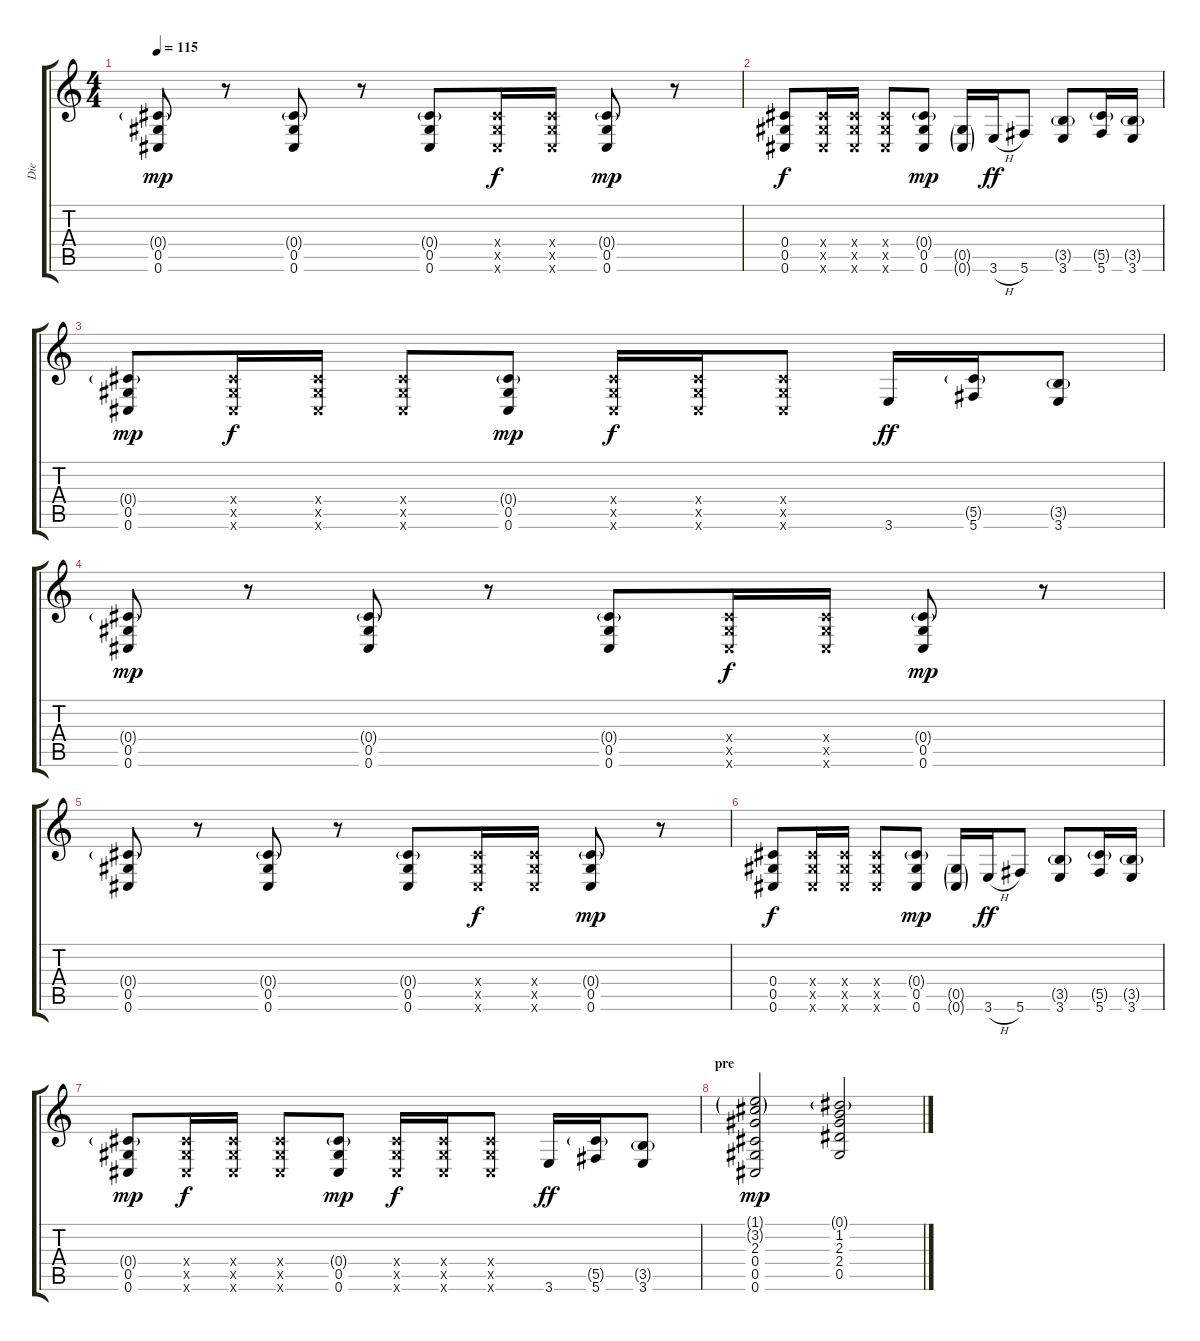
\track ("Die" "Die") {instrument distortionguitar}
\staff {score tabs}
\tuning (Eb4 Bb3 Gb3 Db3 Ab2 Db2) {hide}
\ts (4 4)
\tempo 115
\clef g2
\ks c
(0.4{g} 0.5 0.6).8{dy mp} r.8 (0.4{g} 0.5 0.6).8 r.8 (0.4{g} 0.5 0.6).8 (0.4{x} 0.5{x} 0.6{x}).16{dy f} (0.4{x} 0.5{x} 0.6{x}).16 (0.4{g} 0.5 0.6).8{dy mp} r.8 |
(0.4 0.5 0.6).8{dy f} (0.4{x} 0.5{x} 0.6{x}).16 (0.4{x} 0.5{x} 0.6{x}).16 (0.4{x} 0.5{x} 0.6{x}).8 (0.4{g} 0.5 0.6).8{dy mp} (0.5{g} 0.6{g}).16 3.6{h}.16{dy ff} 5.6.8 (3.5{g} 3.6).8 (5.5{g} 5.6).16 (3.5{g} 3.6).16 |
(0.4{g} 0.5 0.6).8{dy mp} (0.4{x} 0.5{x} 0.6{x}).16{dy f} (0.4{x} 0.5{x} 0.6{x}).16 (0.4{x} 0.5{x} 0.6{x}).8 (0.4{g} 0.5 0.6).8{dy mp} (0.4{x} 0.5{x} 0.6{x}).16{dy f} (0.4{x} 0.5{x} 0.6{x}).16 (0.4{x} 0.5{x} 0.6{x}).8 3.6.16{dy ff} (5.5{g} 5.6).16 (3.5{g} 3.6).8 |
(0.4{g} 0.5 0.6).8{dy mp} r.8 (0.4{g} 0.5 0.6).8 r.8 (0.4{g} 0.5 0.6).8 (0.4{x} 0.5{x} 0.6{x}).16{dy f} (0.4{x} 0.5{x} 0.6{x}).16 (0.4{g} 0.5 0.6).8{dy mp} r.8 |
(0.4{g} 0.5 0.6).8 r.8 (0.4{g} 0.5 0.6).8 r.8 (0.4{g} 0.5 0.6).8 (0.4{x} 0.5{x} 0.6{x}).16{dy f} (0.4{x} 0.5{x} 0.6{x}).16 (0.4{g} 0.5 0.6).8{dy mp} r.8 |
(0.4 0.5 0.6).8{dy f} (0.4{x} 0.5{x} 0.6{x}).16 (0.4{x} 0.5{x} 0.6{x}).16 (0.4{x} 0.5{x} 0.6{x}).8 (0.4{g} 0.5 0.6).8{dy mp} (0.5{g} 0.6{g}).16 3.6{h}.16{dy ff} 5.6.8 (3.5{g} 3.6).8 (5.5{g} 5.6).16 (3.5{g} 3.6).16 |
(0.4{g} 0.5 0.6).8{dy mp} (0.4{x} 0.5{x} 0.6{x}).16{dy f} (0.4{x} 0.5{x} 0.6{x}).16 (0.4{x} 0.5{x} 0.6{x}).8 (0.4{g} 0.5 0.6).8{dy mp} (0.4{x} 0.5{x} 0.6{x}).16{dy f} (0.4{x} 0.5{x} 0.6{x}).16 (0.4{x} 0.5{x} 0.6{x}).8 3.6.16{dy ff} (5.5{g} 5.6).16 (3.5{g} 3.6).8 |
\section ("" "pre")
(1.1{g} 3.2{g} 2.3 0.4 0.5 0.6).2{dy mp volume 10} (0.1{g} 1.2 2.3 2.4 0.5).2
